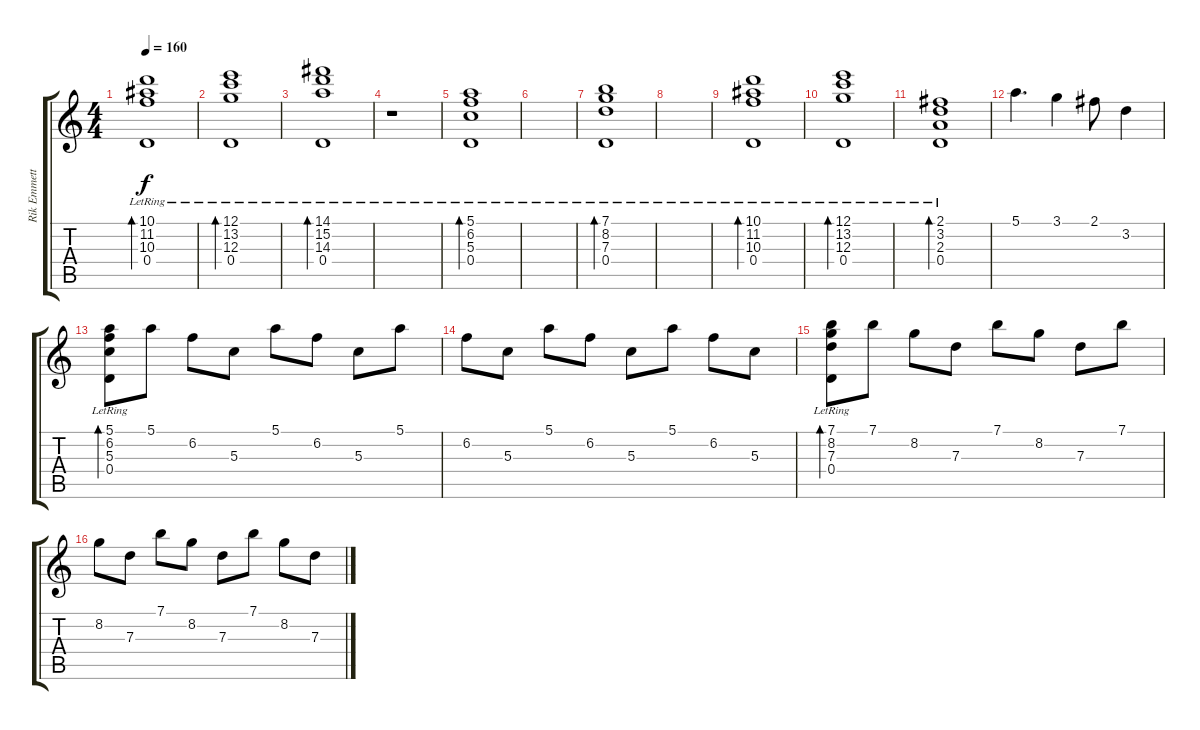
\track ("Rik Emmett- Rythm  Guitars" "Rik Emmett") {instrument acousticguitarsteel}
\staff {score tabs}
\tuning (E4 B3 G3 D3 A2 E2) {hide}
\ts (4 4)
\tempo 160
\clef g2
\ks c
(10.1{lr} 11.2{lr} 10.3{lr} 0.4{lr}).1{bd 240 dy f} |
(12.1{lr} 13.2{lr} 12.3{lr} 0.4{lr}).1{bd 240} |
(14.1{lr} 15.2{lr} 14.3{lr} 0.4{lr}).1{bd 240} |
r.1 |
(5.1{lr} 6.2{lr} 5.3{lr} 0.4{lr}).1{bd 240} |
|
(7.1{lr} 8.2{lr} 7.3{lr} 0.4{lr}).1{bd 240} |
|
(10.1{lr} 11.2{lr} 10.3{lr} 0.4{lr}).1{bd 240} |
(12.1{lr} 13.2{lr} 12.3{lr} 0.4{lr}).1{bd 240} |
(2.1{lr} 3.2{lr} 2.3{lr} 0.4{lr}).1{bd 240} |
5.1.4{d} 3.1.4 2.1.8 3.2.4 |
(5.1{lr} 6.2{lr} 5.3{lr} 0.4{lr}).8{bd 240} 5.1.8 6.2.8 5.3.8 5.1.8 6.2.8 5.3.8 5.1.8 |
6.2.8 5.3.8 5.1.8 6.2.8 5.3.8 5.1.8 6.2.8 5.3.8 |
(7.1{lr} 8.2{lr} 7.3{lr} 0.4{lr}).8{bd 240} 7.1.8 8.2.8 7.3.8 7.1.8 8.2.8 7.3.8 7.1.8 |
8.2.8 7.3.8 7.1.8 8.2.8 7.3.8 7.1.8 8.2.8 7.3.8
